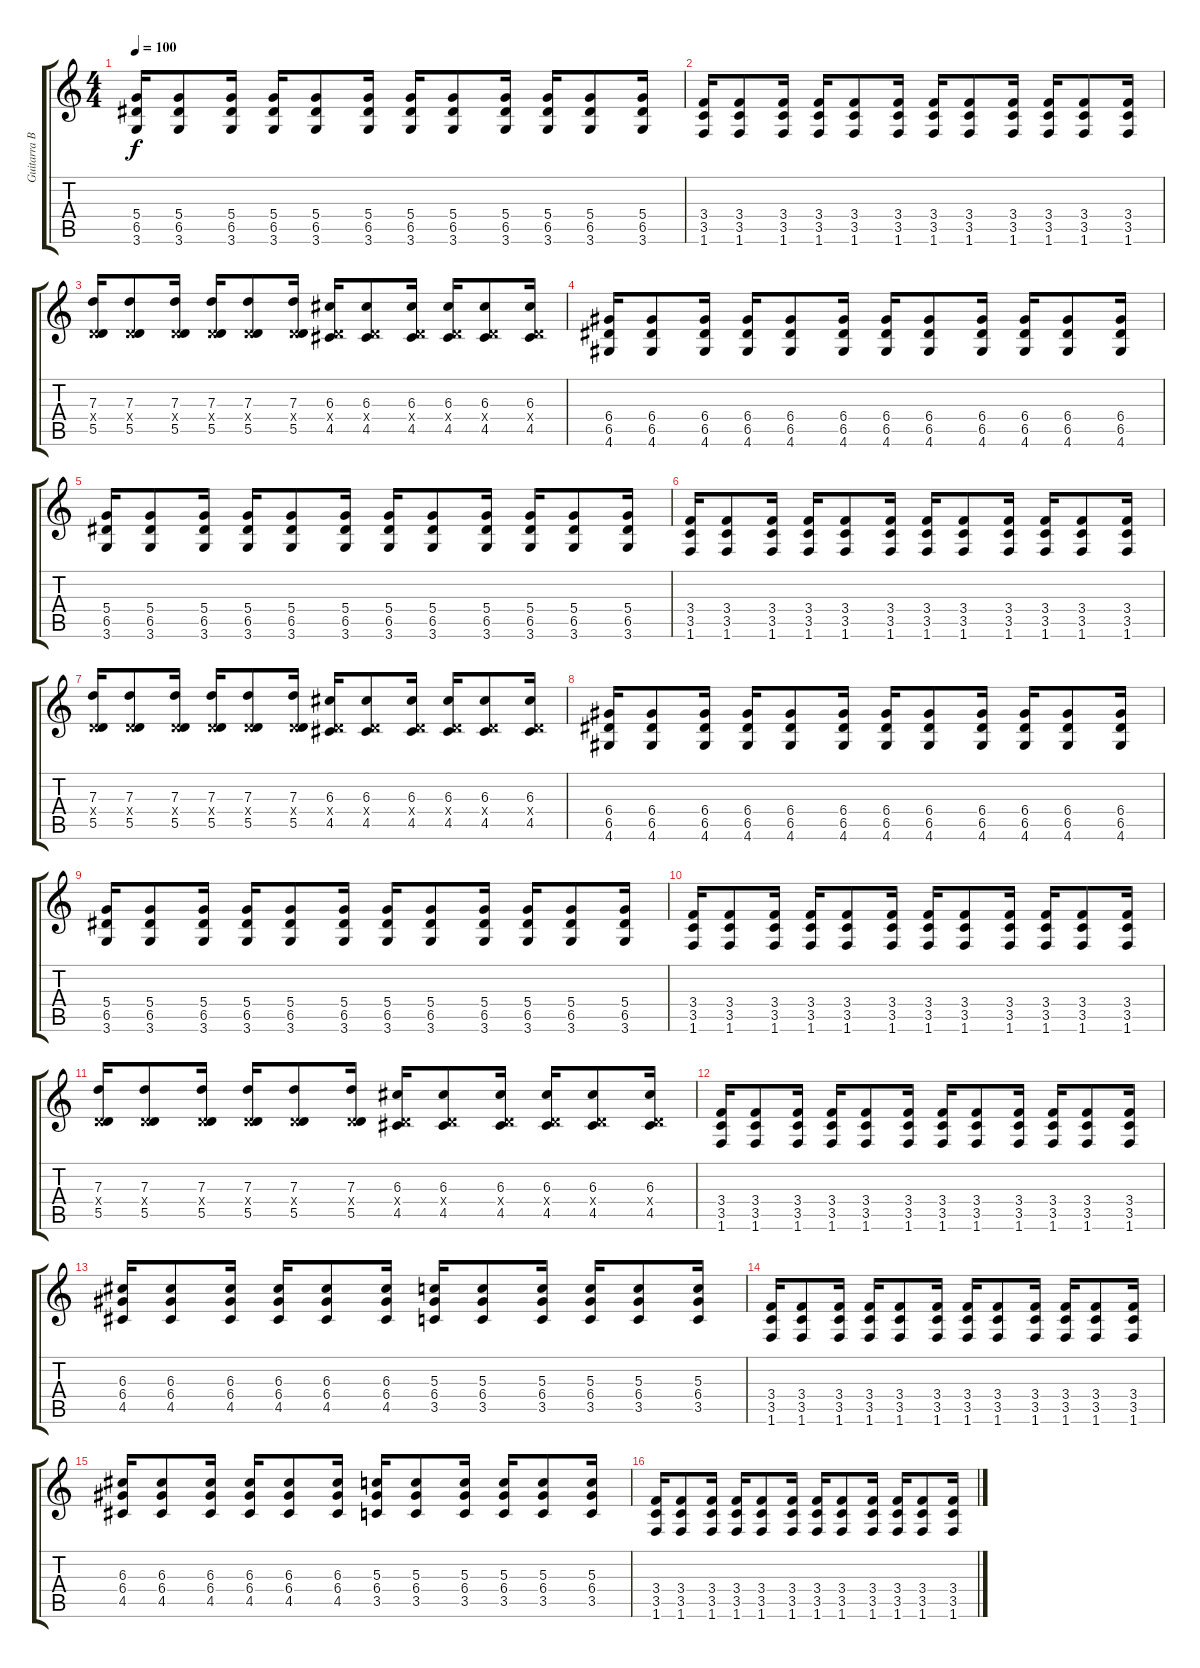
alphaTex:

\track ("Guitarra Base - Rythm Guitar" "Guitarra B") {instrument distortionguitar}
\staff {score tabs}
\tuning (E4 B3 G3 D3 A2 E2) {hide}
\ts (4 4)
\tempo 100
\clef g2
\ks c
(5.4 6.5 3.6).16{dy f} (5.4 6.5 3.6).8 (5.4 6.5 3.6).16 (5.4 6.5 3.6).16 (5.4 6.5 3.6).8 (5.4 6.5 3.6).16 (5.4 6.5 3.6).16 (5.4 6.5 3.6).8 (5.4 6.5 3.6).16 (5.4 6.5 3.6).16 (5.4 6.5 3.6).8 (5.4 6.5 3.6).16 |
(3.4 3.5 1.6).16 (3.4 3.5 1.6).8 (3.4 3.5 1.6).16 (3.4 3.5 1.6).16 (3.4 3.5 1.6).8 (3.4 3.5 1.6).16 (3.4 3.5 1.6).16 (3.4 3.5 1.6).8 (3.4 3.5 1.6).16 (3.4 3.5 1.6).16 (3.4 3.5 1.6).8 (3.4 3.5 1.6).16 |
(7.3 0.4{x} 5.5).16{volume 14} (7.3 0.4{x} 5.5).8 (7.3 0.4{x} 5.5).16 (7.3 0.4{x} 5.5).16 (7.3 0.4{x} 5.5).8 (7.3 0.4{x} 5.5).16 (6.3 0.4{x} 4.5).16 (6.3 0.4{x} 4.5).8 (6.3 0.4{x} 4.5).16 (6.3 0.4{x} 4.5).16 (6.3 0.4{x} 4.5).8 (6.3 0.4{x} 4.5).16 |
(6.4 6.5 4.6).16 (6.4 6.5 4.6).8 (6.4 6.5 4.6).16 (6.4 6.5 4.6).16 (6.4 6.5 4.6).8 (6.4 6.5 4.6).16 (6.4 6.5 4.6).16 (6.4 6.5 4.6).8 (6.4 6.5 4.6).16 (6.4 6.5 4.6).16 (6.4 6.5 4.6).8 (6.4 6.5 4.6).16 |
(5.4 6.5 3.6).16 (5.4 6.5 3.6).8 (5.4 6.5 3.6).16 (5.4 6.5 3.6).16 (5.4 6.5 3.6).8 (5.4 6.5 3.6).16 (5.4 6.5 3.6).16 (5.4 6.5 3.6).8 (5.4 6.5 3.6).16 (5.4 6.5 3.6).16 (5.4 6.5 3.6).8 (5.4 6.5 3.6).16 |
(3.4 3.5 1.6).16 (3.4 3.5 1.6).8 (3.4 3.5 1.6).16 (3.4 3.5 1.6).16 (3.4 3.5 1.6).8 (3.4 3.5 1.6).16 (3.4 3.5 1.6).16 (3.4 3.5 1.6).8 (3.4 3.5 1.6).16 (3.4 3.5 1.6).16 (3.4 3.5 1.6).8 (3.4 3.5 1.6).16 |
(7.3 0.4{x} 5.5).16 (7.3 0.4{x} 5.5).8 (7.3 0.4{x} 5.5).16 (7.3 0.4{x} 5.5).16 (7.3 0.4{x} 5.5).8 (7.3 0.4{x} 5.5).16 (6.3 0.4{x} 4.5).16 (6.3 0.4{x} 4.5).8 (6.3 0.4{x} 4.5).16 (6.3 0.4{x} 4.5).16 (6.3 0.4{x} 4.5).8 (6.3 0.4{x} 4.5).16 |
(6.4 6.5 4.6).16 (6.4 6.5 4.6).8 (6.4 6.5 4.6).16 (6.4 6.5 4.6).16 (6.4 6.5 4.6).8 (6.4 6.5 4.6).16 (6.4 6.5 4.6).16 (6.4 6.5 4.6).8 (6.4 6.5 4.6).16 (6.4 6.5 4.6).16 (6.4 6.5 4.6).8 (6.4 6.5 4.6).16 |
(5.4 6.5 3.6).16 (5.4 6.5 3.6).8 (5.4 6.5 3.6).16 (5.4 6.5 3.6).16 (5.4 6.5 3.6).8 (5.4 6.5 3.6).16 (5.4 6.5 3.6).16 (5.4 6.5 3.6).8 (5.4 6.5 3.6).16 (5.4 6.5 3.6).16 (5.4 6.5 3.6).8 (5.4 6.5 3.6).16 |
(3.4 3.5 1.6).16 (3.4 3.5 1.6).8 (3.4 3.5 1.6).16 (3.4 3.5 1.6).16 (3.4 3.5 1.6).8 (3.4 3.5 1.6).16 (3.4 3.5 1.6).16 (3.4 3.5 1.6).8 (3.4 3.5 1.6).16 (3.4 3.5 1.6).16 (3.4 3.5 1.6).8 (3.4 3.5 1.6).16 |
(7.3 0.4{x} 5.5).16{volume 16} (7.3 0.4{x} 5.5).8 (7.3 0.4{x} 5.5).16 (7.3 0.4{x} 5.5).16 (7.3 0.4{x} 5.5).8 (7.3 0.4{x} 5.5).16 (6.3 0.4{x} 4.5).16 (6.3 0.4{x} 4.5).8 (6.3 0.4{x} 4.5).16 (6.3 0.4{x} 4.5).16 (6.3 0.4{x} 4.5).8 (6.3 0.4{x} 4.5).16 |
(3.4 3.5 1.6).16 (3.4 3.5 1.6).8 (3.4 3.5 1.6).16 (3.4 3.5 1.6).16 (3.4 3.5 1.6).8 (3.4 3.5 1.6).16 (3.4 3.5 1.6).16 (3.4 3.5 1.6).8 (3.4 3.5 1.6).16 (3.4 3.5 1.6).16 (3.4 3.5 1.6).8 (3.4 3.5 1.6).16 |
(6.3 6.4 4.5).16 (6.3 6.4 4.5).8 (6.3 6.4 4.5).16 (6.3 6.4 4.5).16 (6.3 6.4 4.5).8 (6.3 6.4 4.5).16 (5.3 6.4 3.5).16 (5.3 6.4 3.5).8 (5.3 6.4 3.5).16 (5.3 6.4 3.5).16 (5.3 6.4 3.5).8 (5.3 6.4 3.5).16 |
(3.4 3.5 1.6).16 (3.4 3.5 1.6).8 (3.4 3.5 1.6).16 (3.4 3.5 1.6).16 (3.4 3.5 1.6).8 (3.4 3.5 1.6).16 (3.4 3.5 1.6).16 (3.4 3.5 1.6).8 (3.4 3.5 1.6).16 (3.4 3.5 1.6).16 (3.4 3.5 1.6).8 (3.4 3.5 1.6).16 |
(6.3 6.4 4.5).16 (6.3 6.4 4.5).8 (6.3 6.4 4.5).16 (6.3 6.4 4.5).16 (6.3 6.4 4.5).8 (6.3 6.4 4.5).16 (5.3 6.4 3.5).16 (5.3 6.4 3.5).8 (5.3 6.4 3.5).16 (5.3 6.4 3.5).16 (5.3 6.4 3.5).8 (5.3 6.4 3.5).16 |
(3.4 3.5 1.6).16 (3.4 3.5 1.6).8 (3.4 3.5 1.6).16 (3.4 3.5 1.6).16 (3.4 3.5 1.6).8 (3.4 3.5 1.6).16 (3.4 3.5 1.6).16 (3.4 3.5 1.6).8 (3.4 3.5 1.6).16 (3.4 3.5 1.6).16 (3.4 3.5 1.6).8 (3.4 3.5 1.6).16
